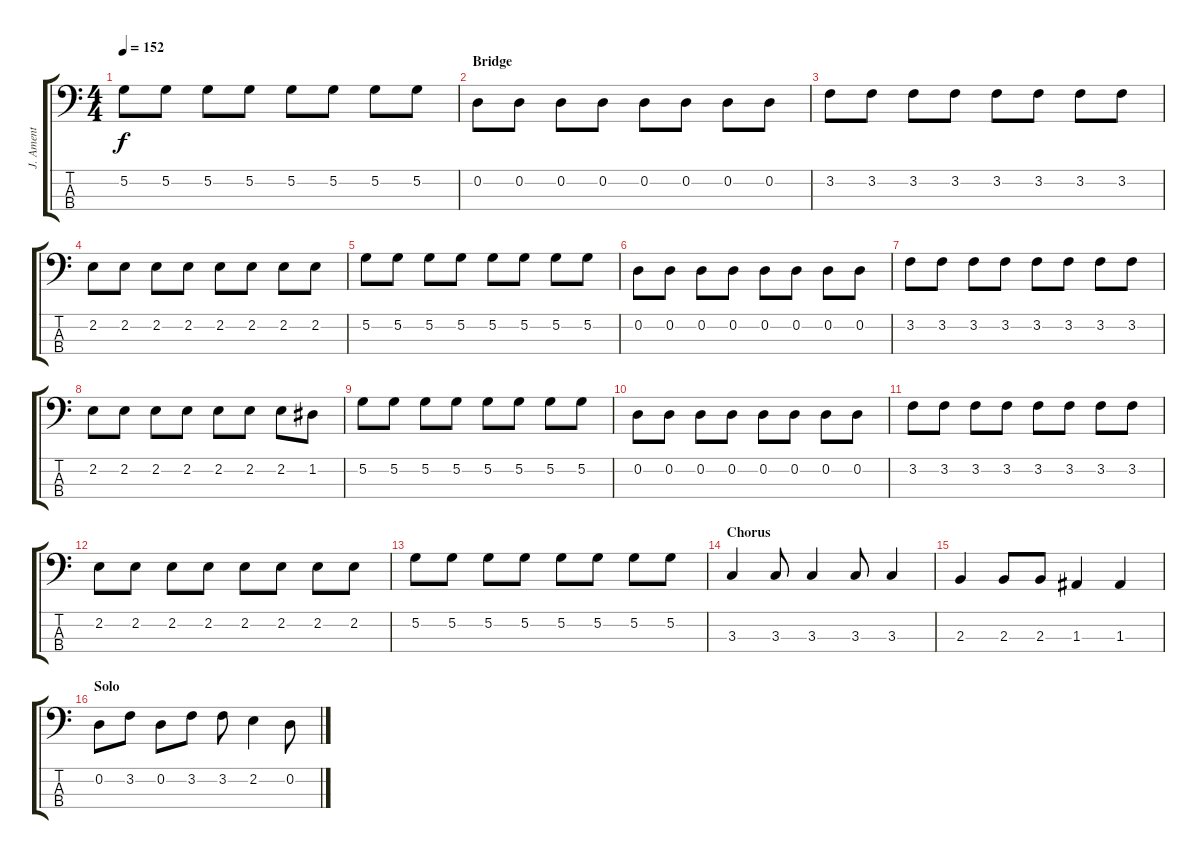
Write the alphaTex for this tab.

\track ("J. Ament" "J. Ament") {instrument electricbasspick}
\staff {score tabs}
\tuning (G2 D2 A1 E1) {hide}
\ts (4 4)
\tempo 152
\clef f4
\ks c
5.2.8{dy f} 5.2.8 5.2.8 5.2.8 5.2.8 5.2.8 5.2.8 5.2.8 |
\section ("" "Bridge")
0.2.8 0.2.8 0.2.8 0.2.8 0.2.8 0.2.8 0.2.8 0.2.8 |
3.2.8 3.2.8 3.2.8 3.2.8 3.2.8 3.2.8 3.2.8 3.2.8 |
2.2.8 2.2.8 2.2.8 2.2.8 2.2.8 2.2.8 2.2.8 2.2.8 |
5.2.8 5.2.8 5.2.8 5.2.8 5.2.8 5.2.8 5.2.8 5.2.8 |
0.2.8 0.2.8 0.2.8 0.2.8 0.2.8 0.2.8 0.2.8 0.2.8 |
3.2.8 3.2.8 3.2.8 3.2.8 3.2.8 3.2.8 3.2.8 3.2.8 |
2.2.8 2.2.8 2.2.8 2.2.8 2.2.8 2.2.8 2.2.8 1.2.8 |
5.2.8 5.2.8 5.2.8 5.2.8 5.2.8 5.2.8 5.2.8 5.2.8 |
0.2.8 0.2.8 0.2.8 0.2.8 0.2.8 0.2.8 0.2.8 0.2.8 |
3.2.8 3.2.8 3.2.8 3.2.8 3.2.8 3.2.8 3.2.8 3.2.8 |
2.2.8 2.2.8 2.2.8 2.2.8 2.2.8 2.2.8 2.2.8 2.2.8 |
5.2.8 5.2.8 5.2.8 5.2.8 5.2.8 5.2.8 5.2.8 5.2.8 |
\section ("" "Chorus")
3.3.4 3.3.8 3.3.4 3.3.8 3.3.4 |
2.3.4 2.3.8 2.3.8 1.3.4 1.3.4 |
\section ("" "Solo")
0.2.8 3.2.8 0.2.8 3.2.8 3.2.8 2.2.4 0.2.8
